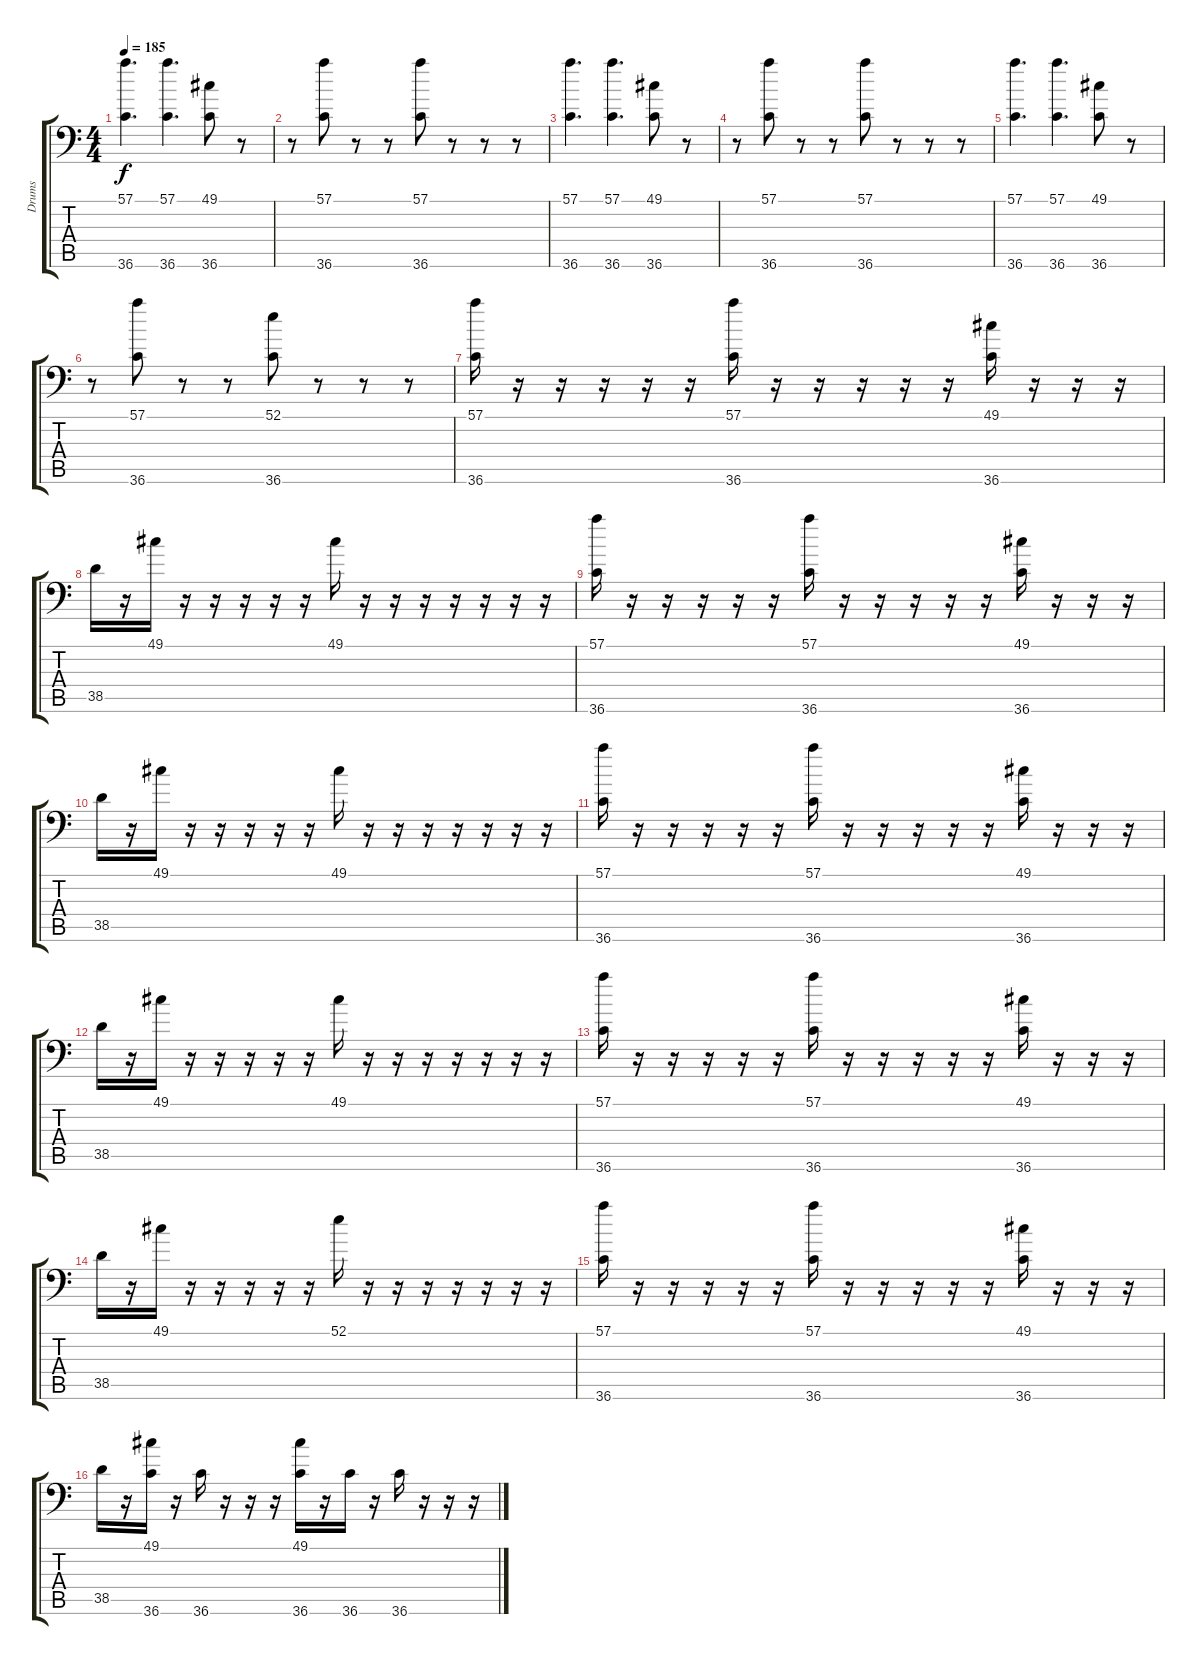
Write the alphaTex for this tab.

\track ("Drums" "Drums") {instrument acousticgrandpiano}
\staff {score tabs}
\tuning (C-1 C-1 C-1 C-1 C-1 C-1) {hide}
\ts (4 4)
\tempo 185
\clef f4
\ks c
(57.1 36.6).4{d dy f} (57.1 36.6).4{d} (49.1 36.6).8 r.8 |
r.8 (57.1 36.6).8 r.8 r.8 (57.1 36.6).8 r.8 r.8 r.8 |
(57.1 36.6).4{d} (57.1 36.6).4{d} (49.1 36.6).8 r.8 |
r.8 (57.1 36.6).8 r.8 r.8 (57.1 36.6).8 r.8 r.8 r.8 |
(57.1 36.6).4{d} (57.1 36.6).4{d} (49.1 36.6).8 r.8 |
r.8 (57.1 36.6).8 r.8 r.8 (52.1 36.6).8 r.8 r.8 r.8 |
(57.1 36.6).16 r.16 r.16 r.16 r.16 r.16 (57.1 36.6).16 r.16 r.16 r.16 r.16 r.16 (49.1 36.6).16 r.16 r.16 r.16 |
38.5.16 r.16 49.1.16 r.16 r.16 r.16 r.16 r.16 49.1.16 r.16 r.16 r.16 r.16 r.16 r.16 r.16 |
(57.1 36.6).16 r.16 r.16 r.16 r.16 r.16 (57.1 36.6).16 r.16 r.16 r.16 r.16 r.16 (49.1 36.6).16 r.16 r.16 r.16 |
38.5.16 r.16 49.1.16 r.16 r.16 r.16 r.16 r.16 49.1.16 r.16 r.16 r.16 r.16 r.16 r.16 r.16 |
(57.1 36.6).16 r.16 r.16 r.16 r.16 r.16 (57.1 36.6).16 r.16 r.16 r.16 r.16 r.16 (49.1 36.6).16 r.16 r.16 r.16 |
38.5.16 r.16 49.1.16 r.16 r.16 r.16 r.16 r.16 49.1.16 r.16 r.16 r.16 r.16 r.16 r.16 r.16 |
(57.1 36.6).16 r.16 r.16 r.16 r.16 r.16 (57.1 36.6).16 r.16 r.16 r.16 r.16 r.16 (49.1 36.6).16 r.16 r.16 r.16 |
38.5.16 r.16 49.1.16 r.16 r.16 r.16 r.16 r.16 52.1.16 r.16 r.16 r.16 r.16 r.16 r.16 r.16 |
(57.1 36.6).16 r.16 r.16 r.16 r.16 r.16 (57.1 36.6).16 r.16 r.16 r.16 r.16 r.16 (49.1 36.6).16 r.16 r.16 r.16 |
38.5.16 r.16 (49.1 36.6).16 r.16 36.6.16 r.16 r.16 r.16 (49.1 36.6).16 r.16 36.6.16 r.16 36.6.16 r.16 r.16 r.16
